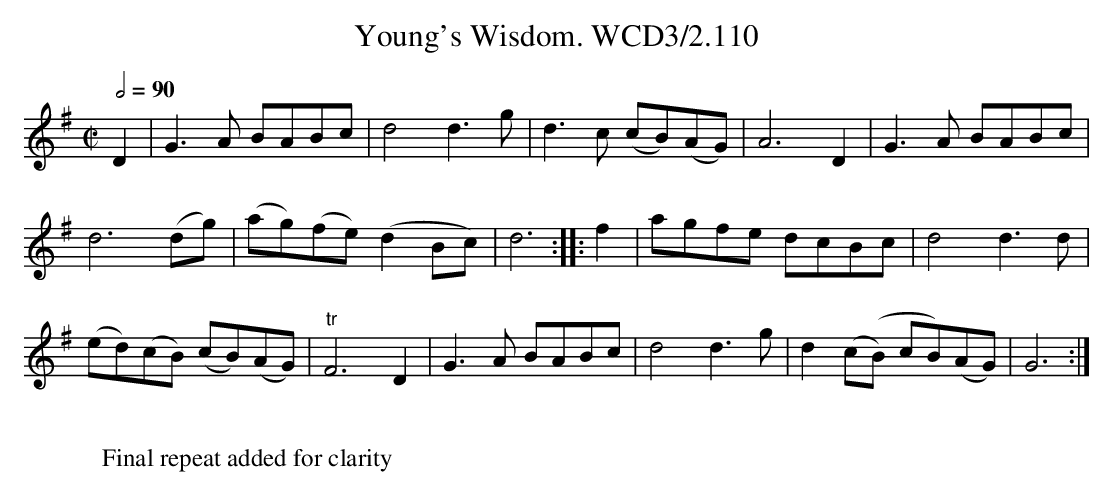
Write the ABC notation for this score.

X:1
T:Young's Wisdom. WCD3/2.110
M:C|
L:1/8
Q:1/2=90
K:G
D2|G3A BABc|d4 d3g|d3c (cB)(AG)|A6D2|G3A BABc|
d6 (dg)|(ag)(fe) (d2 Bc)|d6::f2|agfe dcBc|d4 d3d|
(ed)(cB) (cB)(AG)|"tr"F6 D2|G3A BABc|\
d4 d3g|d2(c(B) cB)(AG)|G6:|
W:
W:Final repeat added for clarity
